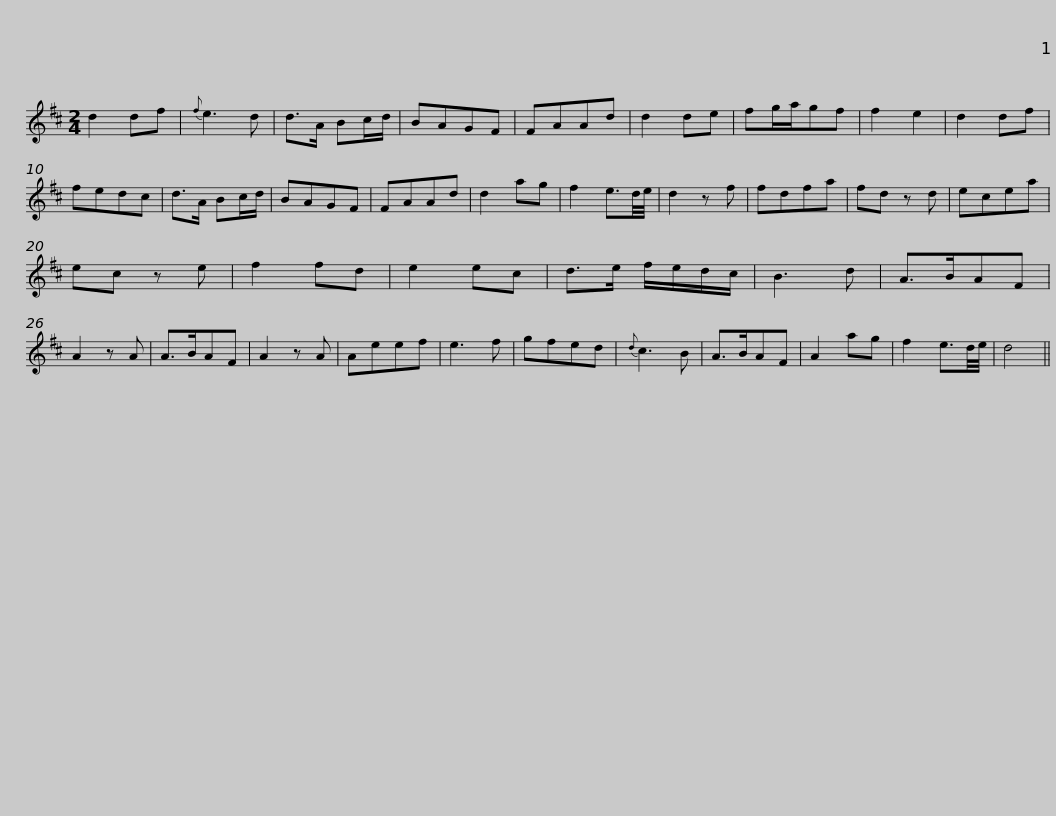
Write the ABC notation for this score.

X:1
L:1/8
M:2/4
I:linebreak $
K:D
V:1 treble
V:1
 d2 df |{f} e3 d | d>A Bc/d/ | BAGF | FAAd | %5
 d2 de | fg/a/gf | f2 e2 | d2 df | fedc | %10
 d>A Bc/d/ |$ BAGF | FAAd | d2 ag | f2 e3/2d/4e/4 | %15
 d2 z f | fdfa | fd z d | ecea | ec z e | %20
 f2 fd | e2 ec |$ d>e f/e/d/c/ | B3 d | A>BAF | %25
 A2 z A | A>BAF | A2 z A | Aeef | e3 f | %30
 gfed |{d} c3 B | A>BAF |$ A2 ag | f2 e3/2d/4e/4 | %35
 d4 || %36
